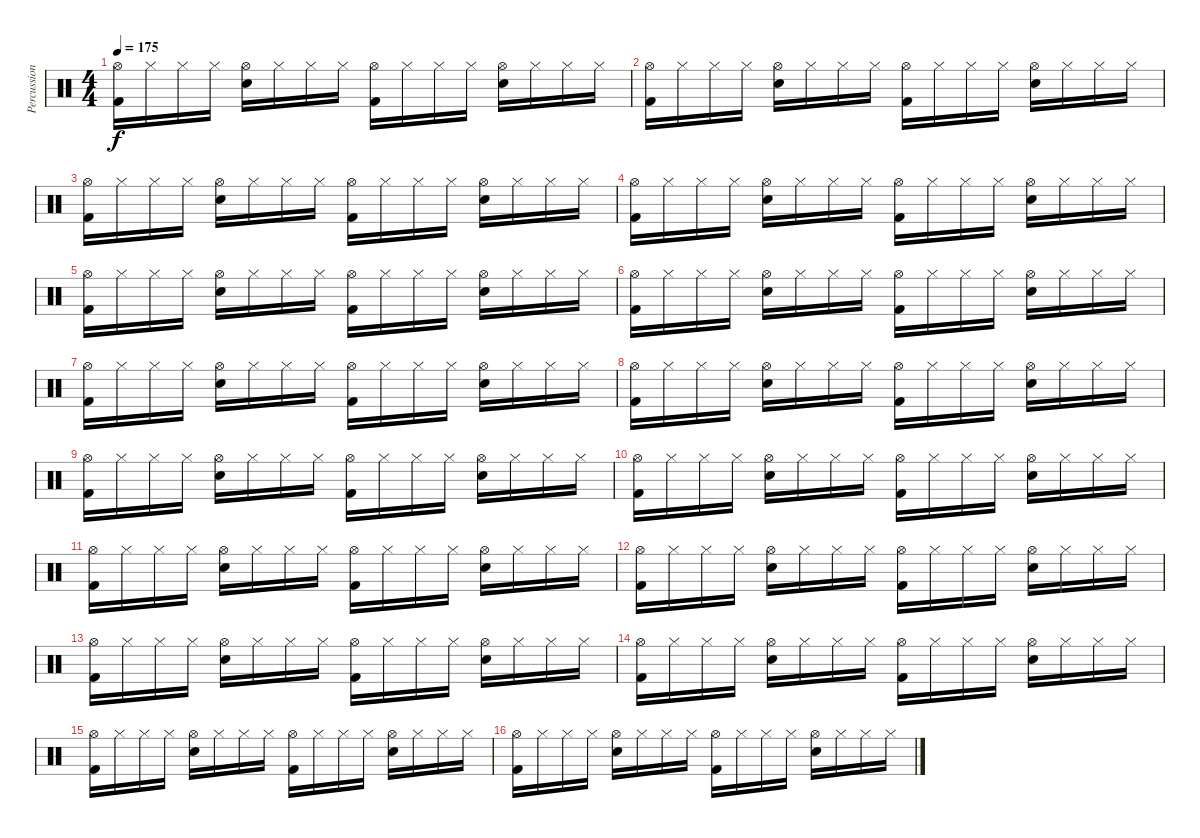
\track ("Percussion" "Percussion") {instrument percussion}
\staff {score}
\articulation defaults
\ts (4 4)
\tempo 175
\clef neutral
\ks c
("Hi-Hat (open)" "Kick (hit) 2").16{dy f} "Hi-Hat (closed)".16 "Hi-Hat (closed)".16 "Hi-Hat (closed)".16 ("Hi-Hat (open)" "Electric Snare (hit)").16 "Hi-Hat (closed)".16 "Hi-Hat (closed)".16 "Hi-Hat (closed)".16 ("Hi-Hat (open)" "Kick (hit) 2").16 "Hi-Hat (closed)".16 "Hi-Hat (closed)".16 "Hi-Hat (closed)".16 ("Hi-Hat (open)" "Electric Snare (hit)").16 "Hi-Hat (closed)".16 "Hi-Hat (closed)".16 "Hi-Hat (closed)".16 |
("Hi-Hat (open)" "Kick (hit) 2").16 "Hi-Hat (closed)".16 "Hi-Hat (closed)".16 "Hi-Hat (closed)".16 ("Hi-Hat (open)" "Electric Snare (hit)").16 "Hi-Hat (closed)".16 "Hi-Hat (closed)".16 "Hi-Hat (closed)".16 ("Hi-Hat (open)" "Kick (hit) 2").16 "Hi-Hat (closed)".16 "Hi-Hat (closed)".16 "Hi-Hat (closed)".16 ("Hi-Hat (open)" "Electric Snare (hit)").16 "Hi-Hat (closed)".16 "Hi-Hat (closed)".16 "Hi-Hat (closed)".16 |
("Hi-Hat (open)" "Kick (hit) 2").16 "Hi-Hat (closed)".16 "Hi-Hat (closed)".16 "Hi-Hat (closed)".16 ("Hi-Hat (open)" "Electric Snare (hit)").16 "Hi-Hat (closed)".16 "Hi-Hat (closed)".16 "Hi-Hat (closed)".16 ("Hi-Hat (open)" "Kick (hit) 2").16 "Hi-Hat (closed)".16 "Hi-Hat (closed)".16 "Hi-Hat (closed)".16 ("Hi-Hat (open)" "Electric Snare (hit)").16 "Hi-Hat (closed)".16 "Hi-Hat (closed)".16 "Hi-Hat (closed)".16 |
("Hi-Hat (open)" "Kick (hit) 2").16 "Hi-Hat (closed)".16 "Hi-Hat (closed)".16 "Hi-Hat (closed)".16 ("Hi-Hat (open)" "Electric Snare (hit)").16 "Hi-Hat (closed)".16 "Hi-Hat (closed)".16 "Hi-Hat (closed)".16 ("Hi-Hat (open)" "Kick (hit) 2").16 "Hi-Hat (closed)".16 "Hi-Hat (closed)".16 "Hi-Hat (closed)".16 ("Hi-Hat (open)" "Electric Snare (hit)").16 "Hi-Hat (closed)".16 "Hi-Hat (closed)".16 "Hi-Hat (closed)".16 |
("Hi-Hat (open)" "Kick (hit) 2").16 "Hi-Hat (closed)".16 "Hi-Hat (closed)".16 "Hi-Hat (closed)".16 ("Hi-Hat (open)" "Electric Snare (hit)").16 "Hi-Hat (closed)".16 "Hi-Hat (closed)".16 "Hi-Hat (closed)".16 ("Hi-Hat (open)" "Kick (hit) 2").16 "Hi-Hat (closed)".16 "Hi-Hat (closed)".16 "Hi-Hat (closed)".16 ("Hi-Hat (open)" "Electric Snare (hit)").16 "Hi-Hat (closed)".16 "Hi-Hat (closed)".16 "Hi-Hat (closed)".16 |
("Hi-Hat (open)" "Kick (hit) 2").16 "Hi-Hat (closed)".16 "Hi-Hat (closed)".16 "Hi-Hat (closed)".16 ("Hi-Hat (open)" "Electric Snare (hit)").16 "Hi-Hat (closed)".16 "Hi-Hat (closed)".16 "Hi-Hat (closed)".16 ("Hi-Hat (open)" "Kick (hit) 2").16 "Hi-Hat (closed)".16 "Hi-Hat (closed)".16 "Hi-Hat (closed)".16 ("Hi-Hat (open)" "Electric Snare (hit)").16 "Hi-Hat (closed)".16 "Hi-Hat (closed)".16 "Hi-Hat (closed)".16 |
("Hi-Hat (open)" "Kick (hit) 2").16 "Hi-Hat (closed)".16 "Hi-Hat (closed)".16 "Hi-Hat (closed)".16 ("Hi-Hat (open)" "Electric Snare (hit)").16 "Hi-Hat (closed)".16 "Hi-Hat (closed)".16 "Hi-Hat (closed)".16 ("Hi-Hat (open)" "Kick (hit) 2").16 "Hi-Hat (closed)".16 "Hi-Hat (closed)".16 "Hi-Hat (closed)".16 ("Hi-Hat (open)" "Electric Snare (hit)").16 "Hi-Hat (closed)".16 "Hi-Hat (closed)".16 "Hi-Hat (closed)".16 |
("Hi-Hat (open)" "Kick (hit) 2").16 "Hi-Hat (closed)".16 "Hi-Hat (closed)".16 "Hi-Hat (closed)".16 ("Hi-Hat (open)" "Electric Snare (hit)").16 "Hi-Hat (closed)".16 "Hi-Hat (closed)".16 "Hi-Hat (closed)".16 ("Hi-Hat (open)" "Kick (hit) 2").16 "Hi-Hat (closed)".16 "Hi-Hat (closed)".16 "Hi-Hat (closed)".16 ("Hi-Hat (open)" "Electric Snare (hit)").16 "Hi-Hat (closed)".16 "Hi-Hat (closed)".16 "Hi-Hat (closed)".16 |
("Hi-Hat (open)" "Kick (hit) 2").16 "Hi-Hat (closed)".16 "Hi-Hat (closed)".16 "Hi-Hat (closed)".16 ("Hi-Hat (open)" "Electric Snare (hit)").16 "Hi-Hat (closed)".16 "Hi-Hat (closed)".16 "Hi-Hat (closed)".16 ("Hi-Hat (open)" "Kick (hit) 2").16 "Hi-Hat (closed)".16 "Hi-Hat (closed)".16 "Hi-Hat (closed)".16 ("Hi-Hat (open)" "Electric Snare (hit)").16 "Hi-Hat (closed)".16 "Hi-Hat (closed)".16 "Hi-Hat (closed)".16 |
("Hi-Hat (open)" "Kick (hit) 2").16 "Hi-Hat (closed)".16 "Hi-Hat (closed)".16 "Hi-Hat (closed)".16 ("Hi-Hat (open)" "Electric Snare (hit)").16 "Hi-Hat (closed)".16 "Hi-Hat (closed)".16 "Hi-Hat (closed)".16 ("Hi-Hat (open)" "Kick (hit) 2").16 "Hi-Hat (closed)".16 "Hi-Hat (closed)".16 "Hi-Hat (closed)".16 ("Hi-Hat (open)" "Electric Snare (hit)").16 "Hi-Hat (closed)".16 "Hi-Hat (closed)".16 "Hi-Hat (closed)".16 |
("Hi-Hat (open)" "Kick (hit) 2").16 "Hi-Hat (closed)".16 "Hi-Hat (closed)".16 "Hi-Hat (closed)".16 ("Hi-Hat (open)" "Electric Snare (hit)").16 "Hi-Hat (closed)".16 "Hi-Hat (closed)".16 "Hi-Hat (closed)".16 ("Hi-Hat (open)" "Kick (hit) 2").16 "Hi-Hat (closed)".16 "Hi-Hat (closed)".16 "Hi-Hat (closed)".16 ("Hi-Hat (open)" "Electric Snare (hit)").16 "Hi-Hat (closed)".16 "Hi-Hat (closed)".16 "Hi-Hat (closed)".16 |
("Hi-Hat (open)" "Kick (hit) 2").16 "Hi-Hat (closed)".16 "Hi-Hat (closed)".16 "Hi-Hat (closed)".16 ("Hi-Hat (open)" "Electric Snare (hit)").16 "Hi-Hat (closed)".16 "Hi-Hat (closed)".16 "Hi-Hat (closed)".16 ("Hi-Hat (open)" "Kick (hit) 2").16 "Hi-Hat (closed)".16 "Hi-Hat (closed)".16 "Hi-Hat (closed)".16 ("Hi-Hat (open)" "Electric Snare (hit)").16 "Hi-Hat (closed)".16 "Hi-Hat (closed)".16 "Hi-Hat (closed)".16 |
("Hi-Hat (open)" "Kick (hit) 2").16 "Hi-Hat (closed)".16 "Hi-Hat (closed)".16 "Hi-Hat (closed)".16 ("Hi-Hat (open)" "Electric Snare (hit)").16 "Hi-Hat (closed)".16 "Hi-Hat (closed)".16 "Hi-Hat (closed)".16 ("Hi-Hat (open)" "Kick (hit) 2").16 "Hi-Hat (closed)".16 "Hi-Hat (closed)".16 "Hi-Hat (closed)".16 ("Hi-Hat (open)" "Electric Snare (hit)").16 "Hi-Hat (closed)".16 "Hi-Hat (closed)".16 "Hi-Hat (closed)".16 |
("Hi-Hat (open)" "Kick (hit) 2").16 "Hi-Hat (closed)".16 "Hi-Hat (closed)".16 "Hi-Hat (closed)".16 ("Hi-Hat (open)" "Electric Snare (hit)").16 "Hi-Hat (closed)".16 "Hi-Hat (closed)".16 "Hi-Hat (closed)".16 ("Hi-Hat (open)" "Kick (hit) 2").16 "Hi-Hat (closed)".16 "Hi-Hat (closed)".16 "Hi-Hat (closed)".16 ("Hi-Hat (open)" "Electric Snare (hit)").16 "Hi-Hat (closed)".16 "Hi-Hat (closed)".16 "Hi-Hat (closed)".16 |
("Hi-Hat (open)" "Kick (hit) 2").16 "Hi-Hat (closed)".16 "Hi-Hat (closed)".16 "Hi-Hat (closed)".16 ("Hi-Hat (open)" "Electric Snare (hit)").16 "Hi-Hat (closed)".16 "Hi-Hat (closed)".16 "Hi-Hat (closed)".16 ("Hi-Hat (open)" "Kick (hit) 2").16 "Hi-Hat (closed)".16 "Hi-Hat (closed)".16 "Hi-Hat (closed)".16 ("Hi-Hat (open)" "Electric Snare (hit)").16 "Hi-Hat (closed)".16 "Hi-Hat (closed)".16 "Hi-Hat (closed)".16 |
("Hi-Hat (open)" "Kick (hit) 2").16 "Hi-Hat (closed)".16 "Hi-Hat (closed)".16 "Hi-Hat (closed)".16 ("Hi-Hat (open)" "Electric Snare (hit)").16 "Hi-Hat (closed)".16 "Hi-Hat (closed)".16 "Hi-Hat (closed)".16 ("Hi-Hat (open)" "Kick (hit) 2").16 "Hi-Hat (closed)".16 "Hi-Hat (closed)".16 "Hi-Hat (closed)".16 ("Hi-Hat (open)" "Electric Snare (hit)").16 "Hi-Hat (closed)".16 "Hi-Hat (closed)".16 "Hi-Hat (closed)".16
